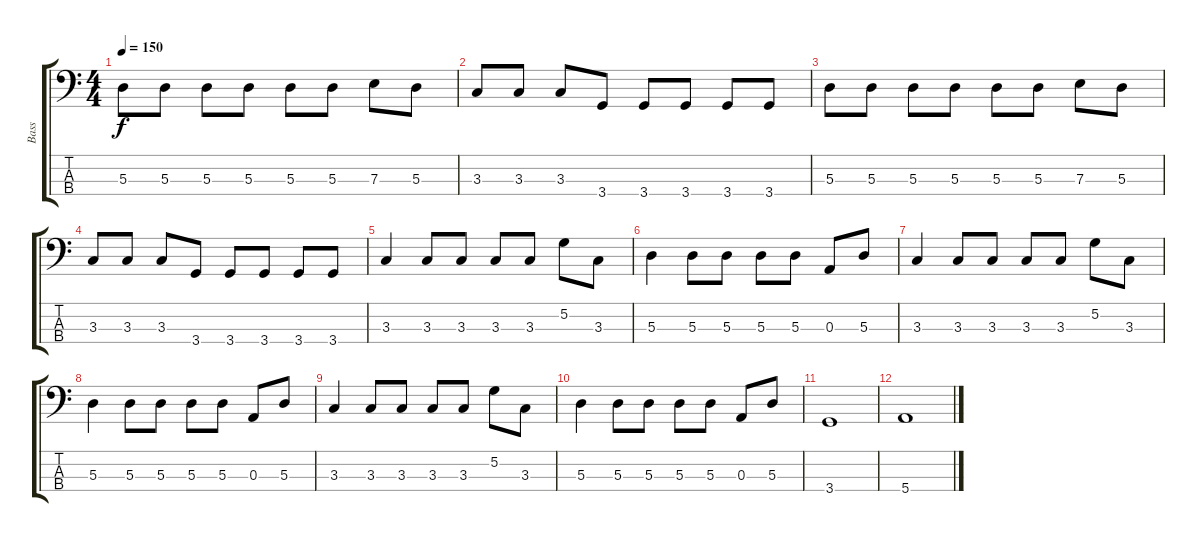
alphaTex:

\track ("Bass" "Bass") {instrument electricbassfinger}
\staff {score tabs}
\tuning (G2 D2 A1 E1) {hide}
\ts (4 4)
\tempo 150
\clef f4
\ks c
5.3.8{dy f} 5.3.8 5.3.8 5.3.8 5.3.8 5.3.8 7.3.8 5.3.8 |
3.3.8 3.3.8 3.3.8 3.4.8 3.4.8 3.4.8 3.4.8 3.4.8 |
5.3.8 5.3.8 5.3.8 5.3.8 5.3.8 5.3.8 7.3.8 5.3.8 |
3.3.8 3.3.8 3.3.8 3.4.8 3.4.8 3.4.8 3.4.8 3.4.8 |
3.3.4 3.3.8 3.3.8 3.3.8 3.3.8 5.2.8 3.3.8 |
5.3.4 5.3.8 5.3.8 5.3.8 5.3.8 0.3.8 5.3.8 |
3.3.4 3.3.8 3.3.8 3.3.8 3.3.8 5.2.8 3.3.8 |
5.3.4 5.3.8 5.3.8 5.3.8 5.3.8 0.3.8 5.3.8 |
3.3.4 3.3.8 3.3.8 3.3.8 3.3.8 5.2.8 3.3.8 |
5.3.4 5.3.8 5.3.8 5.3.8 5.3.8 0.3.8 5.3.8 |
3.4.1 |
5.4.1
